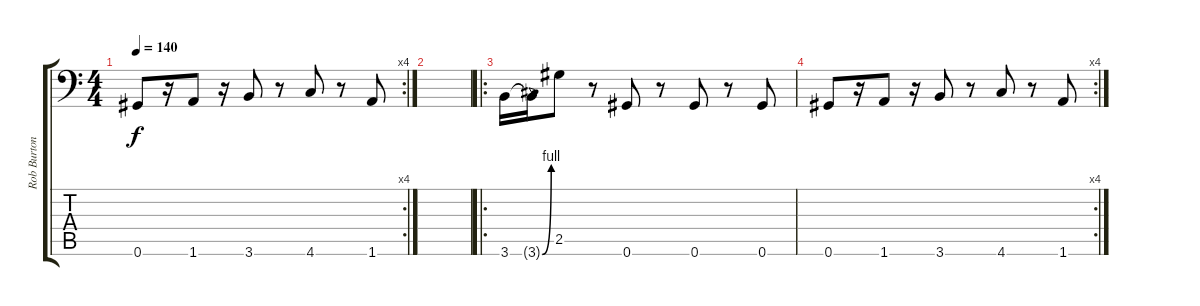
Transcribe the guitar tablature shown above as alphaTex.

\track ("Rob Burton" "Rob Burton") {instrument overdrivenguitar}
\staff {score tabs}
\tuning (Db4 Ab3 E3 B2 Gb2 Ab1) {hide}
\rc 4
\ts (4 4)
\tempo 140
\clef f4
\ks c
0.6.8{dy f} r.16 1.6.8 r.16 3.6.8 r.8 4.6.8 r.8 1.6.8 |
|
\ro
3.6.16 3.6{be (bend 0 0 60 4) t}.16 2.5.8 r.8 0.6.8 r.8 0.6.8 r.8 0.6.8 |
\rc 4
0.6.8 r.16 1.6.8 r.16 3.6.8 r.8 4.6.8 r.8 1.6.8
